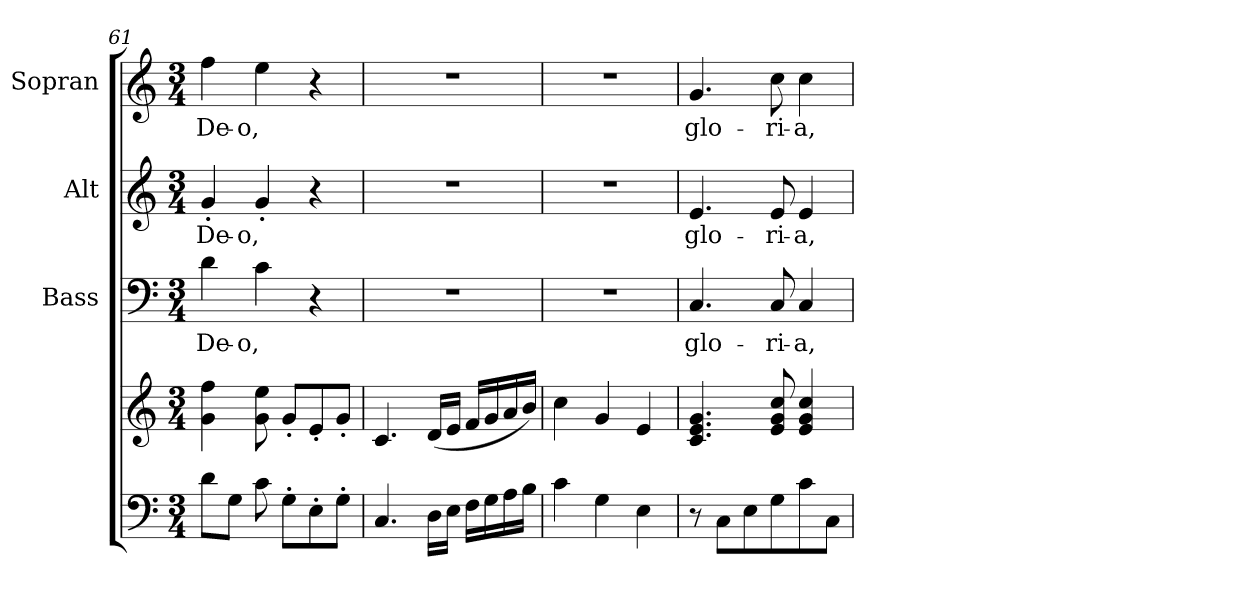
**kern	**kern	**kern	**text	**kern	**text	**kern	**text
*part4	*part4	*part3	*part3	*part2	*part2	*part1	*part1
*staff5	*staff4	*staff3	*staff3	*staff2	*staff2	*staff1	*staff1
*	*	*I"Bass	*	*I"Alt	*	*I"Sopran	*
*	*	*I'B.	*	*I'A.	*	*I'S.	*
*clefF4	*clefG2	*clefF4	*	*clefG2	*	*clefG2	*
*k[]	*k[]	*k[]	*	*k[]	*	*k[]	*
*C:	*C:	*C:	*	*C:	*	*C:	*
*M3/4	*M3/4	*M3/4	*	*M3/4	*	*M3/4	*
=61	=61	=61	=61	=61	=61	=61	=61
!	!	!	!LO:LY:b	!	!LO:LY:b	!	!LO:LY:b
8d\L	4g\ 4ff\	4d\	De-	4g'</	De-	4ff\	De-
8G\J	.	.	.	.	.	.	.
!	!	!	!LO:LY:b	!	!LO:LY:b	!	!LO:LY:b
8c\	8g\ 8ee\	4c\	-o,	4g'</	-o,	4ee\	-o,
8G'>\L	8g'</L	.	.	.	.	.	.
8E'>\	8e'</	4r	.	4r	.	4r	.
8G'>\J	8g'</J	.	.	.	.	.	.
!!LO:PB:g=z
=62	=62	=62	=62	=62	=62	=62	=62
4.C/	4.c/	2.r	.	2.r	.	2.r	.
16D\LL	(<16d/LL	.	.	.	.	.	.
16E\JJ	16e/JJ	.	.	.	.	.	.
16F\LL	16f/LL	.	.	.	.	.	.
16G\	16g/	.	.	.	.	.	.
16A\	16a/	.	.	.	.	.	.
16B\JJ	16b/JJ)	.	.	.	.	.	.
=63	=63	=63	=63	=63	=63	=63	=63
4c\	4cc\	2.r	.	2.r	.	2.r	.
4G\	4g/	.	.	.	.	.	.
4E\	4e/	.	.	.	.	.	.
=64	=64	=64	=64	=64	=64	=64	=64
!	!	!	!LO:LY:b	!	!LO:LY:b	!	!LO:LY:b
8r	4.c/ 4.e/ 4.g/	4.C/	glo-	4.e/	glo-	4.g/	glo-
8C\L	.	.	.	.	.	.	.
8E\	.	.	.	.	.	.	.
!	!	!	!LO:LY:b	!	!LO:LY:b	!	!LO:LY:b
8G\	8e/ 8g/ 8cc/	8C/	-ri-	8e/	-ri-	8cc\	-ri-
!	!	!	!LO:LY:b	!	!LO:LY:b	!	!LO:LY:b
8c\	4e/ 4g/ 4cc/	4C/	-a,	4e/	-a,	4cc\	-a,
8C\J	.	.	.	.	.	.	.
=	=	=	=	=	=	=	=
*-	*-	*-	*-	*-	*-	*-	*-
